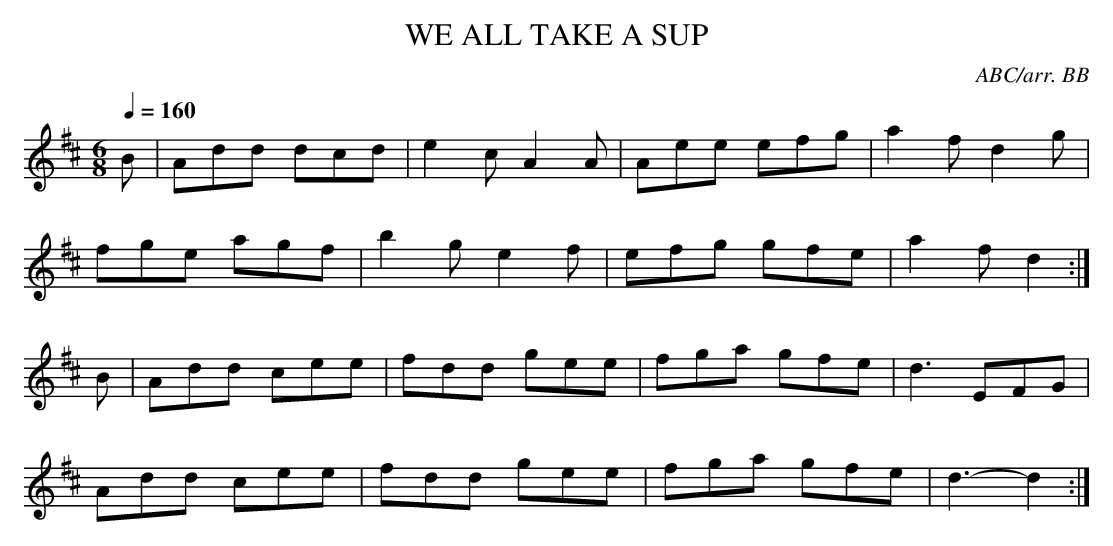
X:1
T:WE ALL TAKE A SUP
C:ABC/arr. BB
I have made a few changes to turn it into a
standard 16/16 jig.
Y:"Irish"
Q:1/4=160
M:6/8
L:1/8
K:D
B|Add dcd|e2c A2A|Aee efg|a2f d2g|
fge agf|b2g e2f|efg gfe|a2f d2 :|
B|Add cee|fdd gee|fga gfe|d3 EFG|
Add cee|fdd gee|fga gfe|d3-d2 :|
